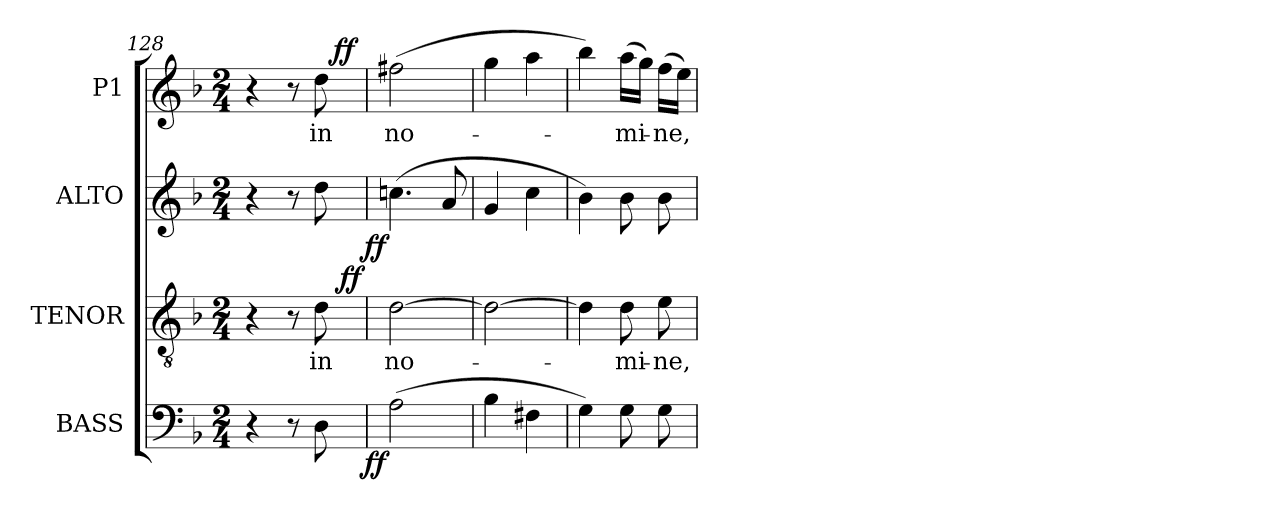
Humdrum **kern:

**kern	**dynam	**kern	**text	**dynam	**kern	**dynam	**kern	**text	**dynam
*part4	*part4	*part3	*part3	*part3	*part2	*part2	*part1	*part1	*part1
*staff4	*staff4	*staff3	*staff3	*staff3	*staff2	*staff2	*staff1	*staff1	*staff1
*I"BASS	*	*I"TENOR	*	*	*I"ALTO	*	*I"P1	*	*
!!LO:LB:g=z
*clefF4	*	*clefGv2	*	*	*clefG2	*	*clefG2	*	*
*	*	*ITrd7c12	*	*	*	*	*	*	*
*k[b-]	*	*k[b-]	*	*	*k[b-]	*	*k[b-]	*	*
*F:	*	*F:	*	*	*F:	*	*F:	*	*
*M2/4	*	*M2/4	*	*	*M2/4	*	*M2/4	*	*
=128	=128	=128	=128	=128	=128	=128	=128	=128	=128
*^	*	*^	*	*	*^	*	*^	*	*
4r	4ryy	.	4r	4ryy	.	.	4r	4ryy	.	4r	4ryy	.	.
8r	8ryy	.	8r	8ryy	.	.	8r	8ryy	.	8r	8ryy	.	.
!	!	!	!	!	!LO:LY:b:color=#000000	!	!	!	!	!	!	!	!
!	!	!	!	!	!	!	!	!	!	!	!	!LO:LY:b:color=#000000	!
8Di\	16ryy	.	8Di\	16ryy	in	.	8ddi\	16ryy	.	8ddi\	16ryy	in	.
.	32ryy	.	.	128...ryy	.	.	.	32ryy	.	.	512ryy	.	.
.	.	.	.	.	.	.	.	.	.	.	32ryy	.	ff
.	.	.	.	32ryy	.	ff	.	.	.	.	.	.	.
.	64ryy	.	.	.	.	.	.	64ryy	.	.	.	.	.
.	.	.	.	.	.	.	.	.	.	.	64...ryy	.	.
.	.	.	.	64ryy	.	.	.	.	.	.	.	.	.
.	128...ryy	.	.	.	.	.	.	128...ryy	.	.	.	.	.
.	1024ryy	ff	.	1024ryy	.	.	.	1024ryy	ff	.	.	.	.
*v	*v	*	*	*	*	*	*v	*v	*	*v	*v	*	*
*	*	*v	*v	*	*	*	*	*	*	*
=129	=129	=129	=129	=129	=129	=129	=129	=129	=129
*^	*	*^	*	*	*^	*	*^	*	*
!	!	!	!	!	!LO:LY:b:color=#000000	!	!	!	!	!	!	!	!
*v	*v	*	*	*	*	*	*v	*v	*	*v	*v	*	*
*	*	*v	*v	*	*	*	*	*	*	*
*^	*	*^	*	*	*^	*	*^	*	*
!	!	!	!	!	!	!	!	!	!	!	!	!LO:LY:b:color=#000000	!
*v	*v	*	*	*	*	*	*v	*v	*	*v	*v	*	*
*	*	*v	*v	*	*	*	*	*	*	*
(2Ai\	.	[2Di\	no-	.	(4.ccni\	.	(2ff#Xi\	no-	.
.	.	.	.	.	8ai/	.	.	.	.
=130	=130	=130	=130	=130	=130	=130	=130	=130	=130
4B-i\	.	2Di\_	.	.	4gi/	.	4ggi\	.	.
4F#Xi\	.	.	.	.	4cci\	.	4aai\	.	.
=131	=131	=131	=131	=131	=131	=131	=131	=131	=131
4Gi\)	.	4Di\]	.	.	4b-i\)	.	4bb-i\)	.	.
!	!	!	!LO:LY:b:color=#000000	!	!	!	!	!	!
!	!	!	!	!	!	!	!	!LO:LY:b:color=#000000	!
8Gi\	.	8Di\	-mi-	.	8b-i\	.	(16aai\LL	-mi-	.
.	.	.	.	.	.	.	16ggi\JJ)	.	.
!	!	!	!LO:LY:b:color=#000000	!	!	!	!	!	!
!	!	!	!	!	!	!	!	!LO:LY:b:color=#000000	!
8Gi\	.	8Ei\	-ne,	.	8b-i\	.	(16ffi\LL	-ne,	.
.	.	.	.	.	.	.	16eei\JJ)	.	.
=	=	=	=	=	=	=	=	=	=
*-	*-	*-	*-	*-	*-	*-	*-	*-	*-
